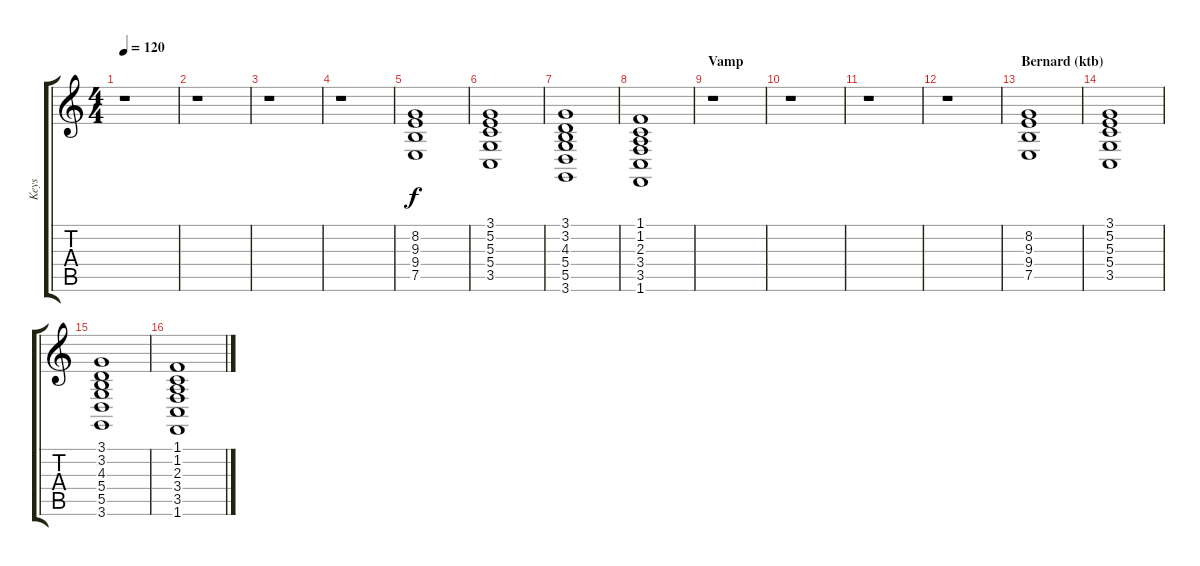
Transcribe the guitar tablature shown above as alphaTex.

\track ("Keys" "Keys") {instrument stringensemble1}
\staff {score tabs}
\tuning (E4 B3 G3 D3 A2 E2) {hide}
\ts (4 4)
\tempo 120
\clef g2
\ks c
r.1{dy f} |
r.1 |
r.1 |
r.1 |
(8.2 9.3 9.4 7.5).1 |
(3.1 5.2 5.3 5.4 3.5).1 |
(3.1 3.2 4.3 5.4 5.5 3.6).1 |
(1.1 1.2 2.3 3.4 3.5 1.6).1 |
\section ("" "Vamp")
r.1 |
r.1 |
r.1 |
r.1 |
\section ("" "Bernard (ktb)")
(8.2 9.3 9.4 7.5).1 |
(3.1 5.2 5.3 5.4 3.5).1 |
(3.1 3.2 4.3 5.4 5.5 3.6).1 |
(1.1 1.2 2.3 3.4 3.5 1.6).1
